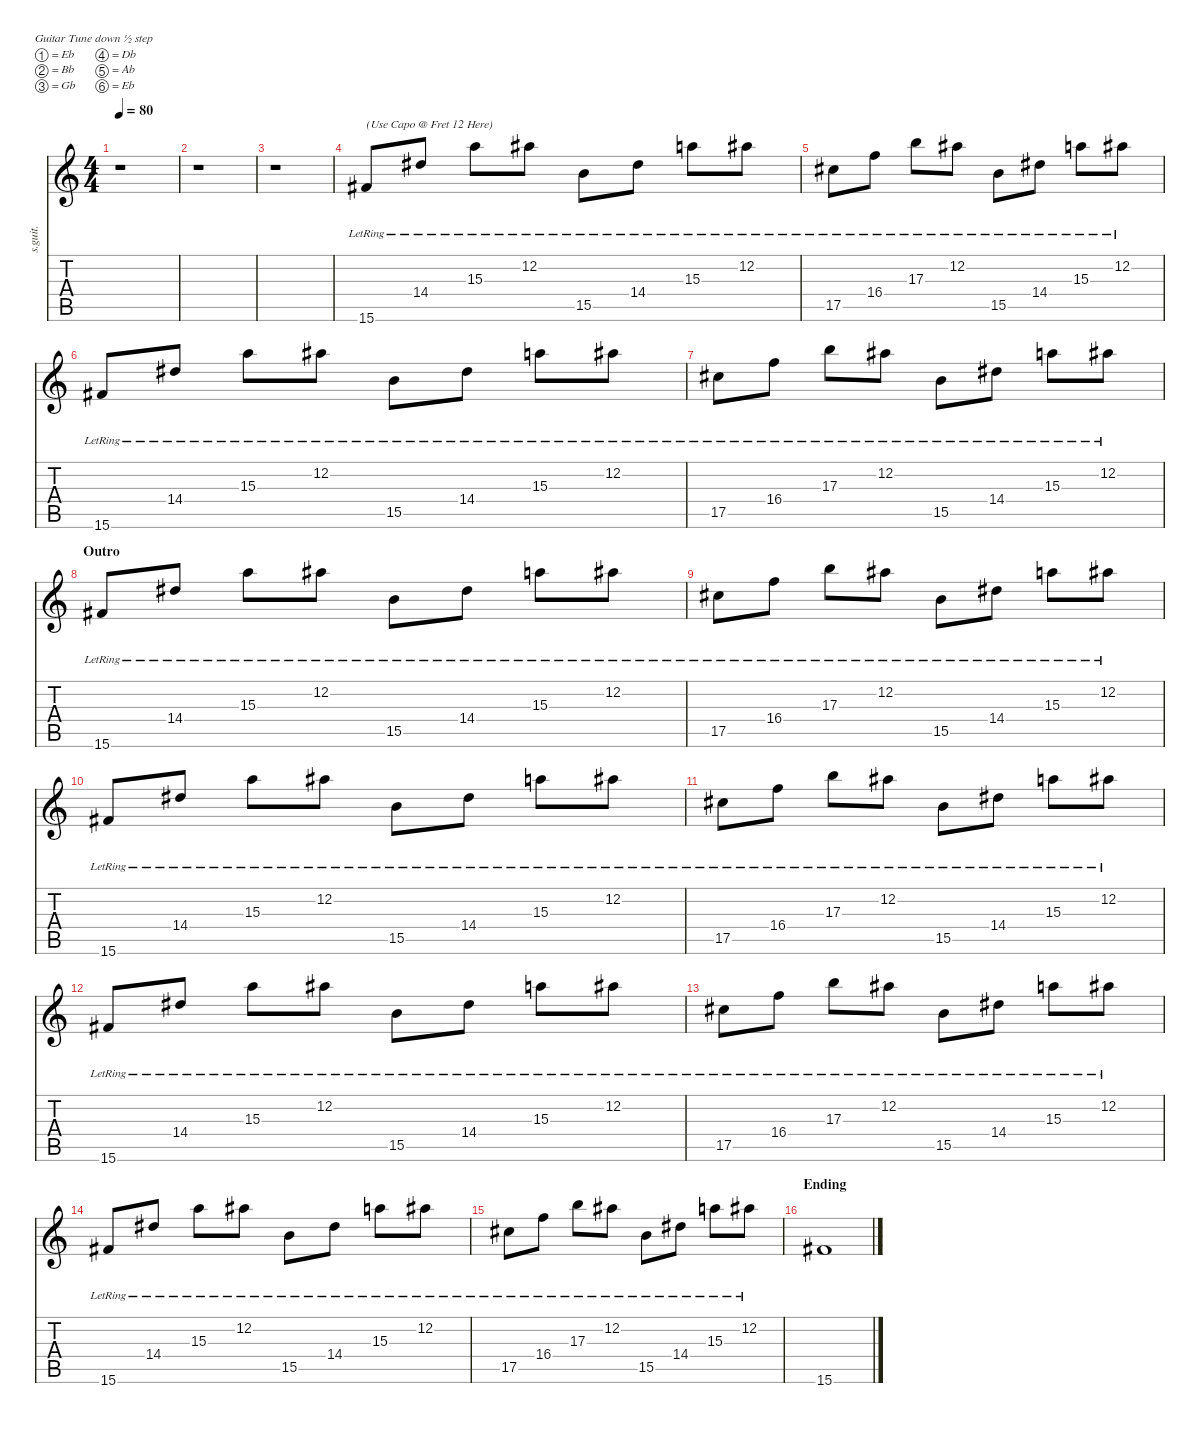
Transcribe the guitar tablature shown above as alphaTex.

\defaultSystemsLayout 4
\hideDynamics
\bracketExtendMode nobrackets
\track ("Lead Guitar (Clean, Cuomo)" "s.guit.") {instrument electricguitarclean}
\staff {score tabs}
\tuning (Eb4 Bb3 Gb3 Db3 Ab2 Eb2)
\ts (4 4)
\tempo 80
\clef g2
\ks c
r.1{dy f} |
r.1 |
r.1 |
15.6{lr acc #}.8{txt "(Use Capo @ Fret 12 Here)" lyrics (0 "") lyrics (1 "") lyrics (2 "") lyrics (3 "") lyrics (4 "") dy mp} 14.4{lr acc #}.8{lyrics (0 "") lyrics (1 "") lyrics (2 "") lyrics (3 "") lyrics (4 "")} 15.3{lr}.8{lyrics (0 "") lyrics (1 "") lyrics (2 "") lyrics (3 "") lyrics (4 "")} 12.2{lr acc #}.8{lyrics (0 "") lyrics (1 "") lyrics (2 "") lyrics (3 "") lyrics (4 "")} 15.5{lr}.8{lyrics (0 "") lyrics (1 "") lyrics (2 "") lyrics (3 "") lyrics (4 "")} 14.4{lr acc #}.8{lyrics (0 "") lyrics (1 "") lyrics (2 "") lyrics (3 "") lyrics (4 "")} 15.3{lr}.8{lyrics (0 "") lyrics (1 "") lyrics (2 "") lyrics (3 "") lyrics (4 "")} 12.2{lr acc #}.8{lyrics (0 "") lyrics (1 "") lyrics (2 "") lyrics (3 "") lyrics (4 "")} |
17.5{lr acc #}.8{lyrics (0 "") lyrics (1 "") lyrics (2 "") lyrics (3 "") lyrics (4 "")} 16.4{lr}.8{lyrics (0 "") lyrics (1 "") lyrics (2 "") lyrics (3 "") lyrics (4 "")} 17.3{lr}.8{lyrics (0 "") lyrics (1 "") lyrics (2 "") lyrics (3 "") lyrics (4 "")} 12.2{lr acc #}.8{lyrics (0 "") lyrics (1 "") lyrics (2 "") lyrics (3 "") lyrics (4 "")} 15.5{lr}.8{lyrics (0 "") lyrics (1 "") lyrics (2 "") lyrics (3 "") lyrics (4 "")} 14.4{lr acc #}.8{lyrics (0 "") lyrics (1 "") lyrics (2 "") lyrics (3 "") lyrics (4 "")} 15.3{lr}.8{lyrics (0 "") lyrics (1 "") lyrics (2 "") lyrics (3 "") lyrics (4 "")} 12.2{lr acc #}.8{lyrics (0 "") lyrics (1 "") lyrics (2 "") lyrics (3 "") lyrics (4 "")} |
15.6{lr acc #}.8{lyrics (0 "") lyrics (1 "") lyrics (2 "") lyrics (3 "") lyrics (4 "")} 14.4{lr acc #}.8{lyrics (0 "") lyrics (1 "") lyrics (2 "") lyrics (3 "") lyrics (4 "")} 15.3{lr}.8{lyrics (0 "") lyrics (1 "") lyrics (2 "") lyrics (3 "") lyrics (4 "")} 12.2{lr acc #}.8{lyrics (0 "") lyrics (1 "") lyrics (2 "") lyrics (3 "") lyrics (4 "")} 15.5{lr}.8{lyrics (0 "") lyrics (1 "") lyrics (2 "") lyrics (3 "") lyrics (4 "")} 14.4{lr acc #}.8{lyrics (0 "") lyrics (1 "") lyrics (2 "") lyrics (3 "") lyrics (4 "")} 15.3{lr}.8{lyrics (0 "") lyrics (1 "") lyrics (2 "") lyrics (3 "") lyrics (4 "")} 12.2{lr acc #}.8{lyrics (0 "") lyrics (1 "") lyrics (2 "") lyrics (3 "") lyrics (4 "")} |
17.5{lr acc #}.8{lyrics (0 "") lyrics (1 "") lyrics (2 "") lyrics (3 "") lyrics (4 "")} 16.4{lr}.8{lyrics (0 "") lyrics (1 "") lyrics (2 "") lyrics (3 "") lyrics (4 "")} 17.3{lr}.8{lyrics (0 "") lyrics (1 "") lyrics (2 "") lyrics (3 "") lyrics (4 "")} 12.2{lr acc #}.8{lyrics (0 "") lyrics (1 "") lyrics (2 "") lyrics (3 "") lyrics (4 "")} 15.5{lr}.8{lyrics (0 "") lyrics (1 "") lyrics (2 "") lyrics (3 "") lyrics (4 "")} 14.4{lr acc #}.8{lyrics (0 "") lyrics (1 "") lyrics (2 "") lyrics (3 "") lyrics (4 "")} 15.3{lr}.8{lyrics (0 "") lyrics (1 "") lyrics (2 "") lyrics (3 "") lyrics (4 "")} 12.2{lr acc #}.8{lyrics (0 "") lyrics (1 "") lyrics (2 "") lyrics (3 "") lyrics (4 "")} |
\section ("" "Outro")
15.6{lr acc #}.8{lyrics (0 "") lyrics (1 "") lyrics (2 "") lyrics (3 "") lyrics (4 "")} 14.4{lr acc #}.8{lyrics (0 "") lyrics (1 "") lyrics (2 "") lyrics (3 "") lyrics (4 "")} 15.3{lr}.8{lyrics (0 "") lyrics (1 "") lyrics (2 "") lyrics (3 "") lyrics (4 "")} 12.2{lr acc #}.8{lyrics (0 "") lyrics (1 "") lyrics (2 "") lyrics (3 "") lyrics (4 "")} 15.5{lr}.8{lyrics (0 "") lyrics (1 "") lyrics (2 "") lyrics (3 "") lyrics (4 "")} 14.4{lr acc #}.8{lyrics (0 "") lyrics (1 "") lyrics (2 "") lyrics (3 "") lyrics (4 "")} 15.3{lr}.8{lyrics (0 "") lyrics (1 "") lyrics (2 "") lyrics (3 "") lyrics (4 "")} 12.2{lr acc #}.8{lyrics (0 "") lyrics (1 "") lyrics (2 "") lyrics (3 "") lyrics (4 "")} |
17.5{lr acc #}.8{lyrics (0 "") lyrics (1 "") lyrics (2 "") lyrics (3 "") lyrics (4 "")} 16.4{lr}.8{lyrics (0 "") lyrics (1 "") lyrics (2 "") lyrics (3 "") lyrics (4 "")} 17.3{lr}.8{lyrics (0 "") lyrics (1 "") lyrics (2 "") lyrics (3 "") lyrics (4 "")} 12.2{lr acc #}.8{lyrics (0 "") lyrics (1 "") lyrics (2 "") lyrics (3 "") lyrics (4 "")} 15.5{lr}.8{lyrics (0 "") lyrics (1 "") lyrics (2 "") lyrics (3 "") lyrics (4 "")} 14.4{lr acc #}.8{lyrics (0 "") lyrics (1 "") lyrics (2 "") lyrics (3 "") lyrics (4 "")} 15.3{lr}.8{lyrics (0 "") lyrics (1 "") lyrics (2 "") lyrics (3 "") lyrics (4 "")} 12.2{lr acc #}.8{lyrics (0 "") lyrics (1 "") lyrics (2 "") lyrics (3 "") lyrics (4 "")} |
15.6{lr acc #}.8{lyrics (0 "") lyrics (1 "") lyrics (2 "") lyrics (3 "") lyrics (4 "")} 14.4{lr acc #}.8{lyrics (0 "") lyrics (1 "") lyrics (2 "") lyrics (3 "") lyrics (4 "")} 15.3{lr}.8{lyrics (0 "") lyrics (1 "") lyrics (2 "") lyrics (3 "") lyrics (4 "")} 12.2{lr acc #}.8{lyrics (0 "") lyrics (1 "") lyrics (2 "") lyrics (3 "") lyrics (4 "")} 15.5{lr}.8{lyrics (0 "") lyrics (1 "") lyrics (2 "") lyrics (3 "") lyrics (4 "")} 14.4{lr acc #}.8{lyrics (0 "") lyrics (1 "") lyrics (2 "") lyrics (3 "") lyrics (4 "")} 15.3{lr}.8{lyrics (0 "") lyrics (1 "") lyrics (2 "") lyrics (3 "") lyrics (4 "")} 12.2{lr acc #}.8{lyrics (0 "") lyrics (1 "") lyrics (2 "") lyrics (3 "") lyrics (4 "")} |
17.5{lr acc #}.8{lyrics (0 "") lyrics (1 "") lyrics (2 "") lyrics (3 "") lyrics (4 "")} 16.4{lr}.8{lyrics (0 "") lyrics (1 "") lyrics (2 "") lyrics (3 "") lyrics (4 "")} 17.3{lr}.8{lyrics (0 "") lyrics (1 "") lyrics (2 "") lyrics (3 "") lyrics (4 "")} 12.2{lr acc #}.8{lyrics (0 "") lyrics (1 "") lyrics (2 "") lyrics (3 "") lyrics (4 "")} 15.5{lr}.8{lyrics (0 "") lyrics (1 "") lyrics (2 "") lyrics (3 "") lyrics (4 "")} 14.4{lr acc #}.8{lyrics (0 "") lyrics (1 "") lyrics (2 "") lyrics (3 "") lyrics (4 "")} 15.3{lr}.8{lyrics (0 "") lyrics (1 "") lyrics (2 "") lyrics (3 "") lyrics (4 "")} 12.2{lr acc #}.8{lyrics (0 "") lyrics (1 "") lyrics (2 "") lyrics (3 "") lyrics (4 "")} |
15.6{lr acc #}.8{lyrics (0 "") lyrics (1 "") lyrics (2 "") lyrics (3 "") lyrics (4 "")} 14.4{lr acc #}.8{lyrics (0 "") lyrics (1 "") lyrics (2 "") lyrics (3 "") lyrics (4 "")} 15.3{lr}.8{lyrics (0 "") lyrics (1 "") lyrics (2 "") lyrics (3 "") lyrics (4 "")} 12.2{lr acc #}.8{lyrics (0 "") lyrics (1 "") lyrics (2 "") lyrics (3 "") lyrics (4 "")} 15.5{lr}.8{lyrics (0 "") lyrics (1 "") lyrics (2 "") lyrics (3 "") lyrics (4 "")} 14.4{lr acc #}.8{lyrics (0 "") lyrics (1 "") lyrics (2 "") lyrics (3 "") lyrics (4 "")} 15.3{lr}.8{lyrics (0 "") lyrics (1 "") lyrics (2 "") lyrics (3 "") lyrics (4 "")} 12.2{lr acc #}.8{lyrics (0 "") lyrics (1 "") lyrics (2 "") lyrics (3 "") lyrics (4 "")} |
17.5{lr acc #}.8{lyrics (0 "") lyrics (1 "") lyrics (2 "") lyrics (3 "") lyrics (4 "")} 16.4{lr}.8{lyrics (0 "") lyrics (1 "") lyrics (2 "") lyrics (3 "") lyrics (4 "")} 17.3{lr}.8{lyrics (0 "") lyrics (1 "") lyrics (2 "") lyrics (3 "") lyrics (4 "")} 12.2{lr acc #}.8{lyrics (0 "") lyrics (1 "") lyrics (2 "") lyrics (3 "") lyrics (4 "")} 15.5{lr}.8{lyrics (0 "") lyrics (1 "") lyrics (2 "") lyrics (3 "") lyrics (4 "")} 14.4{lr acc #}.8{lyrics (0 "") lyrics (1 "") lyrics (2 "") lyrics (3 "") lyrics (4 "")} 15.3{lr}.8{lyrics (0 "") lyrics (1 "") lyrics (2 "") lyrics (3 "") lyrics (4 "")} 12.2{lr acc #}.8{lyrics (0 "") lyrics (1 "") lyrics (2 "") lyrics (3 "") lyrics (4 "")} |
15.6{lr acc #}.8{lyrics (0 "") lyrics (1 "") lyrics (2 "") lyrics (3 "") lyrics (4 "")} 14.4{lr acc #}.8{lyrics (0 "") lyrics (1 "") lyrics (2 "") lyrics (3 "") lyrics (4 "")} 15.3{lr}.8{lyrics (0 "") lyrics (1 "") lyrics (2 "") lyrics (3 "") lyrics (4 "")} 12.2{lr acc #}.8{lyrics (0 "") lyrics (1 "") lyrics (2 "") lyrics (3 "") lyrics (4 "")} 15.5{lr}.8{lyrics (0 "") lyrics (1 "") lyrics (2 "") lyrics (3 "") lyrics (4 "")} 14.4{lr acc #}.8{lyrics (0 "") lyrics (1 "") lyrics (2 "") lyrics (3 "") lyrics (4 "")} 15.3{lr}.8{lyrics (0 "") lyrics (1 "") lyrics (2 "") lyrics (3 "") lyrics (4 "")} 12.2{lr acc #}.8{lyrics (0 "") lyrics (1 "") lyrics (2 "") lyrics (3 "") lyrics (4 "")} |
17.5{lr acc #}.8{lyrics (0 "") lyrics (1 "") lyrics (2 "") lyrics (3 "") lyrics (4 "")} 16.4{lr}.8{lyrics (0 "") lyrics (1 "") lyrics (2 "") lyrics (3 "") lyrics (4 "")} 17.3{lr}.8{lyrics (0 "") lyrics (1 "") lyrics (2 "") lyrics (3 "") lyrics (4 "")} 12.2{lr acc #}.8{lyrics (0 "") lyrics (1 "") lyrics (2 "") lyrics (3 "") lyrics (4 "")} 15.5{lr}.8{lyrics (0 "") lyrics (1 "") lyrics (2 "") lyrics (3 "") lyrics (4 "")} 14.4{lr acc #}.8{lyrics (0 "") lyrics (1 "") lyrics (2 "") lyrics (3 "") lyrics (4 "")} 15.3{lr}.8{lyrics (0 "") lyrics (1 "") lyrics (2 "") lyrics (3 "") lyrics (4 "")} 12.2{lr acc #}.8{lyrics (0 "") lyrics (1 "") lyrics (2 "") lyrics (3 "") lyrics (4 "")} |
\section ("" "Ending")
15.6{acc #}.1{lyrics (0 "") lyrics (1 "") lyrics (2 "") lyrics (3 "") lyrics (4 "")}
